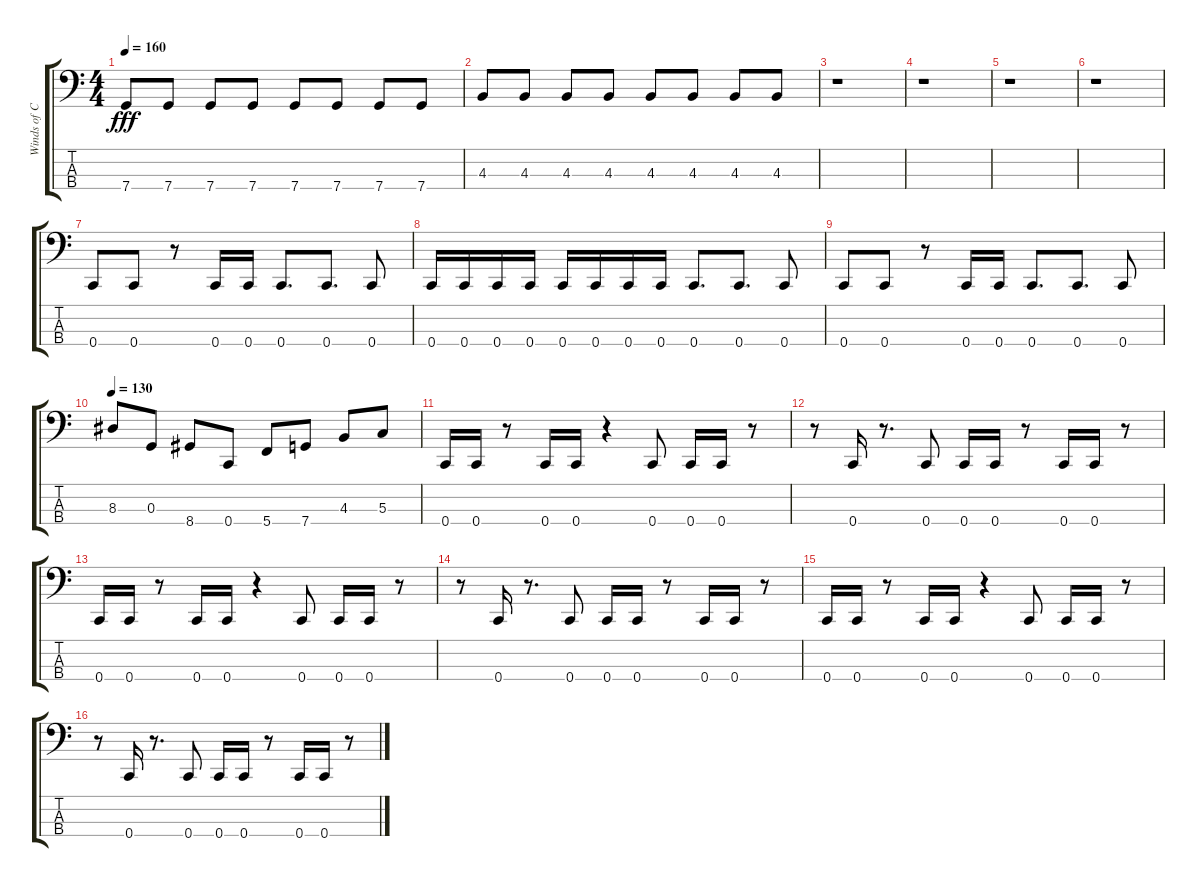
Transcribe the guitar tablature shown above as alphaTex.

\track ("Winds of Connor" "Winds of C") {instrument electricbassfinger}
\staff {score tabs}
\tuning (F2 C2 G1 C1) {hide}
\ts (4 4)
\tempo 160
\clef f4
\ks c
7.4.8{dy fff} 7.4.8 7.4.8 7.4.8 7.4.8 7.4.8 7.4.8 7.4.8 |
4.3.8 4.3.8 4.3.8 4.3.8 4.3.8 4.3.8 4.3.8 4.3.8 |
r.1 |
r.1 |
r.1 |
r.1 |
0.4.8 0.4.8 r.8 0.4.16 0.4.16 0.4.8{d} 0.4.8{d} 0.4.8 |
0.4.16 0.4.16 0.4.16 0.4.16 0.4.16 0.4.16 0.4.16 0.4.16 0.4.8{d} 0.4.8{d} 0.4.8 |
0.4.8 0.4.8 r.8 0.4.16 0.4.16 0.4.8{d} 0.4.8{d} 0.4.8 |
\tempo 130
8.3.8 0.3.8 8.4.8 0.4.8 5.4.8 7.4.8 4.3.8 5.3.8 |
0.4.16 0.4.16 r.8 0.4.16 0.4.16 r.4 0.4.8 0.4.16 0.4.16 r.8 |
r.8 0.4.16 r.8{d} 0.4.8 0.4.16 0.4.16 r.8 0.4.16 0.4.16 r.8 |
0.4.16 0.4.16 r.8 0.4.16 0.4.16 r.4 0.4.8 0.4.16 0.4.16 r.8 |
r.8 0.4.16 r.8{d} 0.4.8 0.4.16 0.4.16 r.8 0.4.16 0.4.16 r.8 |
0.4.16 0.4.16 r.8 0.4.16 0.4.16 r.4 0.4.8 0.4.16 0.4.16 r.8 |
r.8 0.4.16 r.8{d} 0.4.8 0.4.16 0.4.16 r.8 0.4.16 0.4.16 r.8
